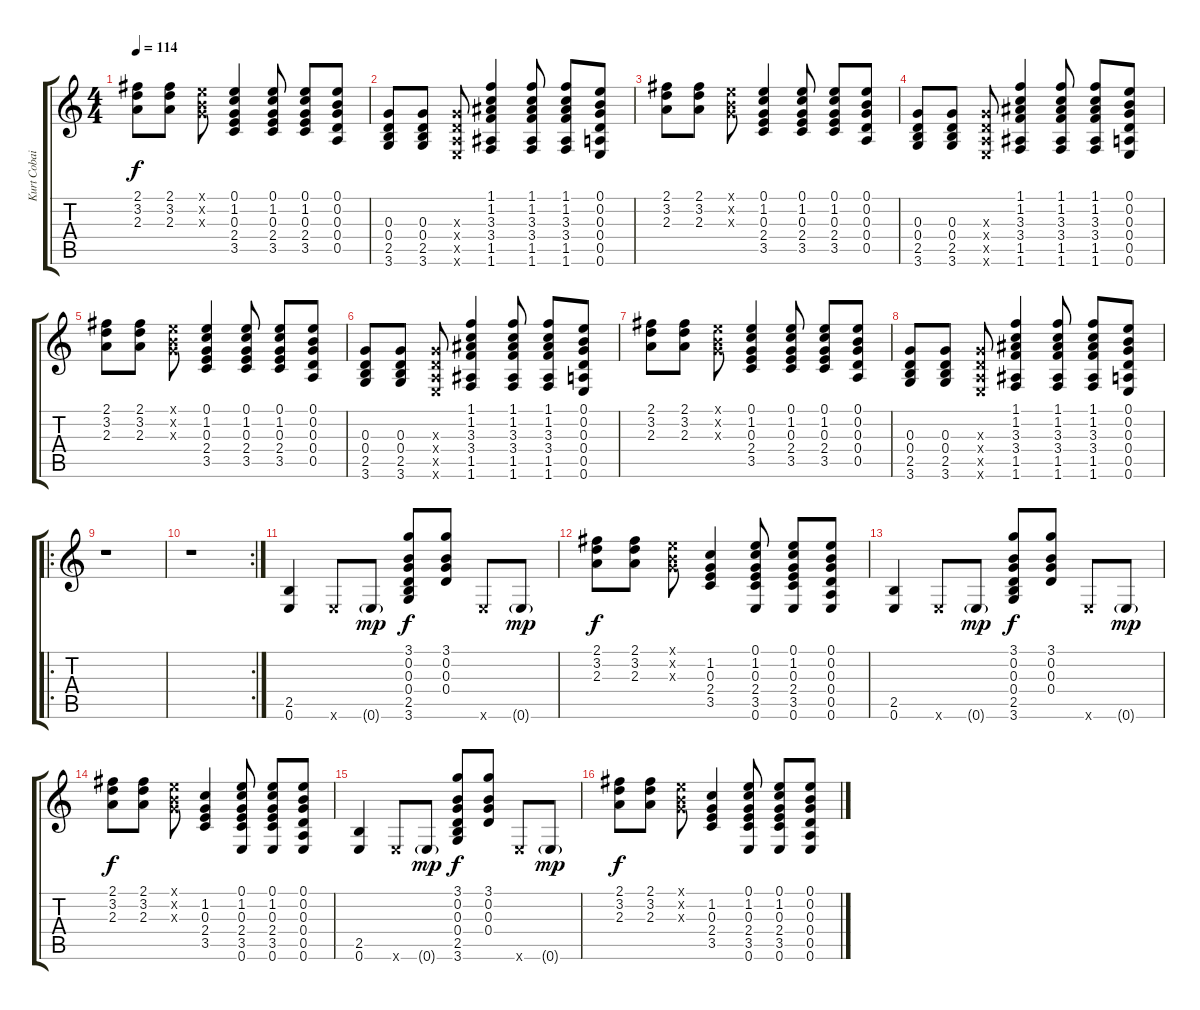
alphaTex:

\track ("Kurt Cobain" "Kurt Cobai") {instrument acousticguitarsteel}
\staff {score tabs}
\tuning (E4 B3 G3 D3 A2 E2) {hide}
\ts (4 4)
\tempo 114
\clef g2
\ks c
(2.1 3.2 2.3).8{dy f} (2.1 3.2 2.3).8 (0.1{x} 0.2{x} 0.3{x}).8 (0.1 1.2 0.3 2.4 3.5).4 (0.1 1.2 0.3 2.4 3.5).8 (0.1 1.2 0.3 2.4 3.5).8 (0.1 0.2 0.3 0.4 0.5).8 |
(0.3 0.4 2.5 3.6).8 (0.3 0.4 2.5 3.6).8 (0.3{x} 0.4{x} 0.5{x} 0.6{x}).8 (1.1 1.2 3.3 3.4 1.5 1.6).4 (1.1 1.2 3.3 3.4 1.5 1.6).8 (1.1 1.2 3.3 3.4 1.5 1.6).8 (0.1 0.2 0.3 0.4 0.5 0.6).8 |
(2.1 3.2 2.3).8 (2.1 3.2 2.3).8 (0.1{x} 0.2{x} 0.3{x}).8 (0.1 1.2 0.3 2.4 3.5).4 (0.1 1.2 0.3 2.4 3.5).8 (0.1 1.2 0.3 2.4 3.5).8 (0.1 0.2 0.3 0.4 0.5).8 |
(0.3 0.4 2.5 3.6).8 (0.3 0.4 2.5 3.6).8 (0.3{x} 0.4{x} 0.5{x} 0.6{x}).8 (1.1 1.2 3.3 3.4 1.5 1.6).4 (1.1 1.2 3.3 3.4 1.5 1.6).8 (1.1 1.2 3.3 3.4 1.5 1.6).8 (0.1 0.2 0.3 0.4 0.5 0.6).8 |
(2.1 3.2 2.3).8 (2.1 3.2 2.3).8 (0.1{x} 0.2{x} 0.3{x}).8 (0.1 1.2 0.3 2.4 3.5).4 (0.1 1.2 0.3 2.4 3.5).8 (0.1 1.2 0.3 2.4 3.5).8 (0.1 0.2 0.3 0.4 0.5).8 |
(0.3 0.4 2.5 3.6).8 (0.3 0.4 2.5 3.6).8 (0.3{x} 0.4{x} 0.5{x} 0.6{x}).8 (1.1 1.2 3.3 3.4 1.5 1.6).4 (1.1 1.2 3.3 3.4 1.5 1.6).8 (1.1 1.2 3.3 3.4 1.5 1.6).8 (0.1 0.2 0.3 0.4 0.5 0.6).8 |
(2.1 3.2 2.3).8 (2.1 3.2 2.3).8 (0.1{x} 0.2{x} 0.3{x}).8 (0.1 1.2 0.3 2.4 3.5).4 (0.1 1.2 0.3 2.4 3.5).8 (0.1 1.2 0.3 2.4 3.5).8 (0.1 0.2 0.3 0.4 0.5).8 |
(0.3 0.4 2.5 3.6).8 (0.3 0.4 2.5 3.6).8 (0.3{x} 0.4{x} 0.5{x} 0.6{x}).8 (1.1 1.2 3.3 3.4 1.5 1.6).4 (1.1 1.2 3.3 3.4 1.5 1.6).8 (1.1 1.2 3.3 3.4 1.5 1.6).8 (0.1 0.2 0.3 0.4 0.5 0.6).8 |
\ro
r.1 |
\rc 2
r.1 |
(2.5 0.6).4 0.6{x}.8 0.6{g}.8{dy mp} (3.1 0.2 0.3 0.4 2.5 3.6).8{dy f} (3.1 0.2 0.3 0.4).8 0.6{x}.8 0.6{g}.8{dy mp} |
(2.1 3.2 2.3).8{dy f} (2.1 3.2 2.3).8 (0.1{x} 0.2{x} 0.3{x}).8 (1.2 0.3 2.4 3.5).4 (0.1 1.2 0.3 2.4 3.5 0.6).8 (0.1 1.2 0.3 2.4 3.5 0.6).8 (0.1 0.2 0.3 0.4 0.5 0.6).8 |
(2.5 0.6).4 0.6{x}.8 0.6{g}.8{dy mp} (3.1 0.2 0.3 0.4 2.5 3.6).8{dy f} (3.1 0.2 0.3 0.4).8 0.6{x}.8 0.6{g}.8{dy mp} |
(2.1 3.2 2.3).8{dy f} (2.1 3.2 2.3).8 (0.1{x} 0.2{x} 0.3{x}).8 (1.2 0.3 2.4 3.5).4 (0.1 1.2 0.3 2.4 3.5 0.6).8 (0.1 1.2 0.3 2.4 3.5 0.6).8 (0.1 0.2 0.3 0.4 0.5 0.6).8 |
(2.5 0.6).4 0.6{x}.8 0.6{g}.8{dy mp} (3.1 0.2 0.3 0.4 2.5 3.6).8{dy f} (3.1 0.2 0.3 0.4).8 0.6{x}.8 0.6{g}.8{dy mp} |
(2.1 3.2 2.3).8{dy f} (2.1 3.2 2.3).8 (0.1{x} 0.2{x} 0.3{x}).8 (1.2 0.3 2.4 3.5).4 (0.1 1.2 0.3 2.4 3.5 0.6).8 (0.1 1.2 0.3 2.4 3.5 0.6).8 (0.1 0.2 0.3 0.4 0.5 0.6).8
